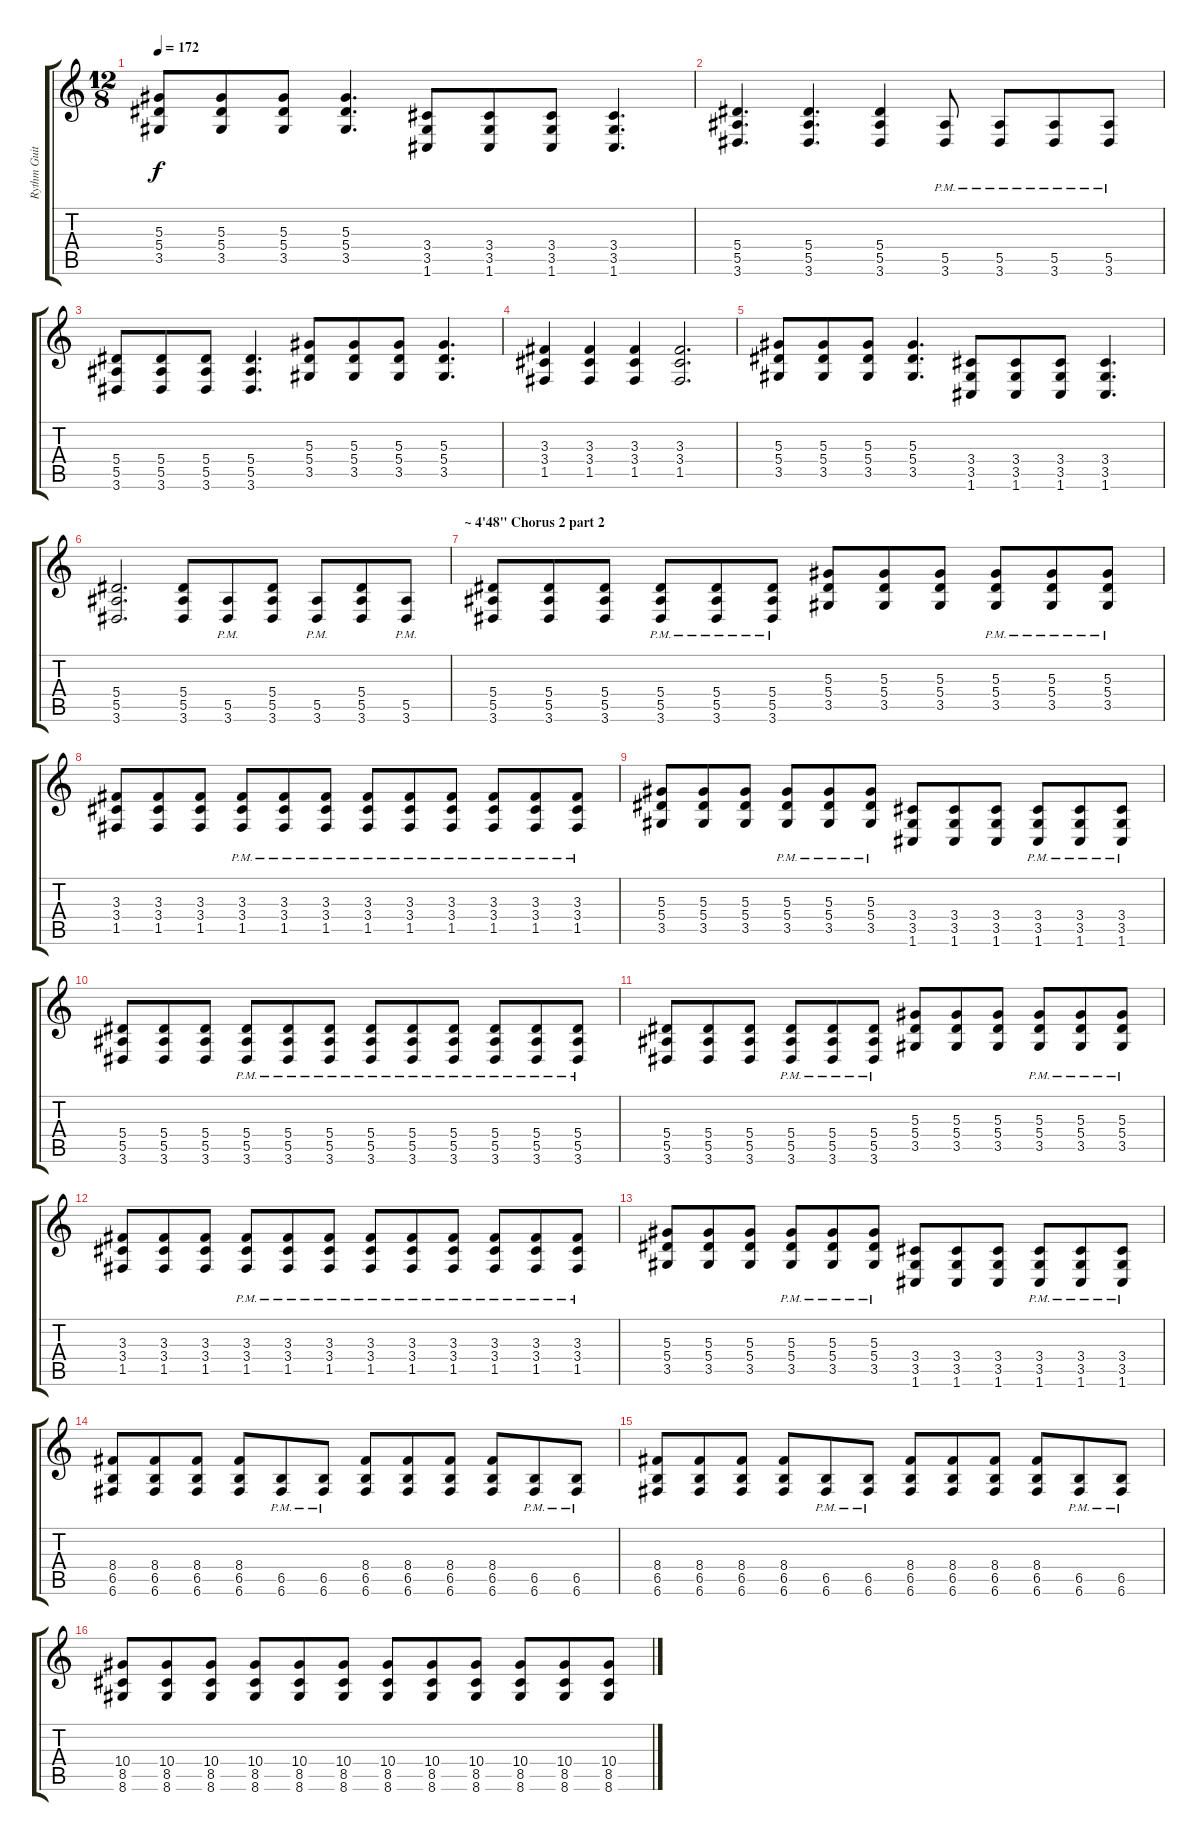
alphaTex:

\track ("Rythm Guitar - Matthias Schuler" "Rythm Guit") {instrument distortionguitar}
\staff {score tabs}
\tuning (C4 G3 Eb3 Bb2 F2 C2) {hide}
\ts (12 8)
\tempo 172
\clef g2
\ks c
(5.3 5.4 3.5).8{dy f} (5.3 5.4 3.5).8 (5.3 5.4 3.5).8 (5.3 5.4 3.5).4{d} (3.4 3.5 1.6).8 (3.4 3.5 1.6).8 (3.4 3.5 1.6).8 (3.4 3.5 1.6).4{d} |
(5.4 5.5 3.6).4{d} (5.4 5.5 3.6).4{d} (5.4 5.5 3.6).4 (5.5{pm} 3.6{pm}).8 (5.5{pm} 3.6{pm}).8 (5.5{pm} 3.6{pm}).8 (5.5{pm} 3.6{pm}).8 |
(5.4 5.5 3.6).8 (5.4 5.5 3.6).8 (5.4 5.5 3.6).8 (5.4 5.5 3.6).4{d} (5.3 5.4 3.5).8 (5.3 5.4 3.5).8 (5.3 5.4 3.5).8 (5.3 5.4 3.5).4{d} |
(3.3 3.4 1.5).4 (3.3 3.4 1.5).4 (3.3 3.4 1.5).4 (3.3 3.4 1.5).2{d} |
(5.3 5.4 3.5).8 (5.3 5.4 3.5).8 (5.3 5.4 3.5).8 (5.3 5.4 3.5).4{d} (3.4 3.5 1.6).8 (3.4 3.5 1.6).8 (3.4 3.5 1.6).8 (3.4 3.5 1.6).4{d} |
(5.4 5.5 3.6).2{d} (5.4 5.5 3.6).8 (5.5{pm} 3.6{pm}).8 (5.4 5.5 3.6).8 (5.5{pm} 3.6{pm}).8 (5.4 5.5 3.6).8 (5.5{pm} 3.6{pm}).8 |
\section ("" "~ 4'48\" Chorus 2 part 2")
(5.4 5.5 3.6).8 (5.4 5.5 3.6).8 (5.4 5.5 3.6).8 (5.4{pm} 5.5{pm} 3.6{pm}).8 (5.4{pm} 5.5{pm} 3.6{pm}).8 (5.4{pm} 5.5{pm} 3.6{pm}).8 (5.3 5.4 3.5).8 (5.3 5.4 3.5).8 (5.3 5.4 3.5).8 (5.3{pm} 5.4{pm} 3.5{pm}).8 (5.3{pm} 5.4{pm} 3.5{pm}).8 (5.3{pm} 5.4{pm} 3.5{pm}).8 |
(3.3 3.4 1.5).8 (3.3 3.4 1.5).8 (3.3 3.4 1.5).8 (3.3{pm} 3.4{pm} 1.5{pm}).8 (3.3{pm} 3.4{pm} 1.5{pm}).8 (3.3{pm} 3.4{pm} 1.5{pm}).8 (3.3{pm} 3.4{pm} 1.5{pm}).8 (3.3{pm} 3.4{pm} 1.5{pm}).8 (3.3{pm} 3.4{pm} 1.5{pm}).8 (3.3{pm} 3.4{pm} 1.5{pm}).8 (3.3{pm} 3.4{pm} 1.5{pm}).8 (3.3{pm} 3.4{pm} 1.5{pm}).8 |
(5.3 5.4 3.5).8 (5.3 5.4 3.5).8 (5.3 5.4 3.5).8 (5.3{pm} 5.4{pm} 3.5{pm}).8 (5.3{pm} 5.4{pm} 3.5{pm}).8 (5.3{pm} 5.4{pm} 3.5{pm}).8 (3.4 3.5 1.6).8 (3.4 3.5 1.6).8 (3.4 3.5 1.6).8 (3.4{pm} 3.5{pm} 1.6{pm}).8 (3.4{pm} 3.5{pm} 1.6{pm}).8 (3.4{pm} 3.5{pm} 1.6{pm}).8 |
(5.4 5.5 3.6).8 (5.4 5.5 3.6).8 (5.4 5.5 3.6).8 (5.4{pm} 5.5{pm} 3.6{pm}).8 (5.4{pm} 5.5{pm} 3.6{pm}).8 (5.4{pm} 5.5{pm} 3.6{pm}).8 (5.4{pm} 5.5{pm} 3.6{pm}).8 (5.4{pm} 5.5{pm} 3.6{pm}).8 (5.4{pm} 5.5{pm} 3.6{pm}).8 (5.4{pm} 5.5{pm} 3.6{pm}).8 (5.4{pm} 5.5{pm} 3.6{pm}).8 (5.4{pm} 5.5{pm} 3.6{pm}).8 |
(5.4 5.5 3.6).8 (5.4 5.5 3.6).8 (5.4 5.5 3.6).8 (5.4{pm} 5.5{pm} 3.6{pm}).8 (5.4{pm} 5.5{pm} 3.6{pm}).8 (5.4{pm} 5.5{pm} 3.6{pm}).8 (5.3 5.4 3.5).8 (5.3 5.4 3.5).8 (5.3 5.4 3.5).8 (5.3{pm} 5.4{pm} 3.5{pm}).8 (5.3{pm} 5.4{pm} 3.5{pm}).8 (5.3{pm} 5.4{pm} 3.5{pm}).8 |
(3.3 3.4 1.5).8 (3.3 3.4 1.5).8 (3.3 3.4 1.5).8 (3.3{pm} 3.4{pm} 1.5{pm}).8 (3.3{pm} 3.4{pm} 1.5{pm}).8 (3.3{pm} 3.4{pm} 1.5{pm}).8 (3.3{pm} 3.4{pm} 1.5{pm}).8 (3.3{pm} 3.4{pm} 1.5{pm}).8 (3.3{pm} 3.4{pm} 1.5{pm}).8 (3.3{pm} 3.4{pm} 1.5{pm}).8 (3.3{pm} 3.4{pm} 1.5{pm}).8 (3.3{pm} 3.4{pm} 1.5{pm}).8 |
(5.3 5.4 3.5).8 (5.3 5.4 3.5).8 (5.3 5.4 3.5).8 (5.3{pm} 5.4{pm} 3.5{pm}).8 (5.3{pm} 5.4{pm} 3.5{pm}).8 (5.3{pm} 5.4{pm} 3.5{pm}).8 (3.4 3.5 1.6).8 (3.4 3.5 1.6).8 (3.4 3.5 1.6).8 (3.4{pm} 3.5{pm} 1.6{pm}).8 (3.4{pm} 3.5{pm} 1.6{pm}).8 (3.4{pm} 3.5{pm} 1.6{pm}).8 |
(8.4 6.5 6.6).8 (8.4 6.5 6.6).8 (8.4 6.5 6.6).8 (8.4 6.5 6.6).8 (6.5{pm} 6.6{pm}).8 (6.5{pm} 6.6{pm}).8 (8.4 6.5 6.6).8 (8.4 6.5 6.6).8 (8.4 6.5 6.6).8 (8.4 6.5 6.6).8 (6.5{pm} 6.6{pm}).8 (6.5{pm} 6.6{pm}).8 |
(8.4 6.5 6.6).8 (8.4 6.5 6.6).8 (8.4 6.5 6.6).8 (8.4 6.5 6.6).8 (6.5{pm} 6.6{pm}).8 (6.5{pm} 6.6{pm}).8 (8.4 6.5 6.6).8 (8.4 6.5 6.6).8 (8.4 6.5 6.6).8 (8.4 6.5 6.6).8 (6.5{pm} 6.6{pm}).8 (6.5{pm} 6.6{pm}).8 |
(10.4 8.5 8.6).8 (10.4 8.5 8.6).8 (10.4 8.5 8.6).8 (10.4 8.5 8.6).8 (10.4 8.5 8.6).8 (10.4 8.5 8.6).8 (10.4 8.5 8.6).8 (10.4 8.5 8.6).8 (10.4 8.5 8.6).8 (10.4 8.5 8.6).8 (10.4 8.5 8.6).8 (10.4 8.5 8.6).8
